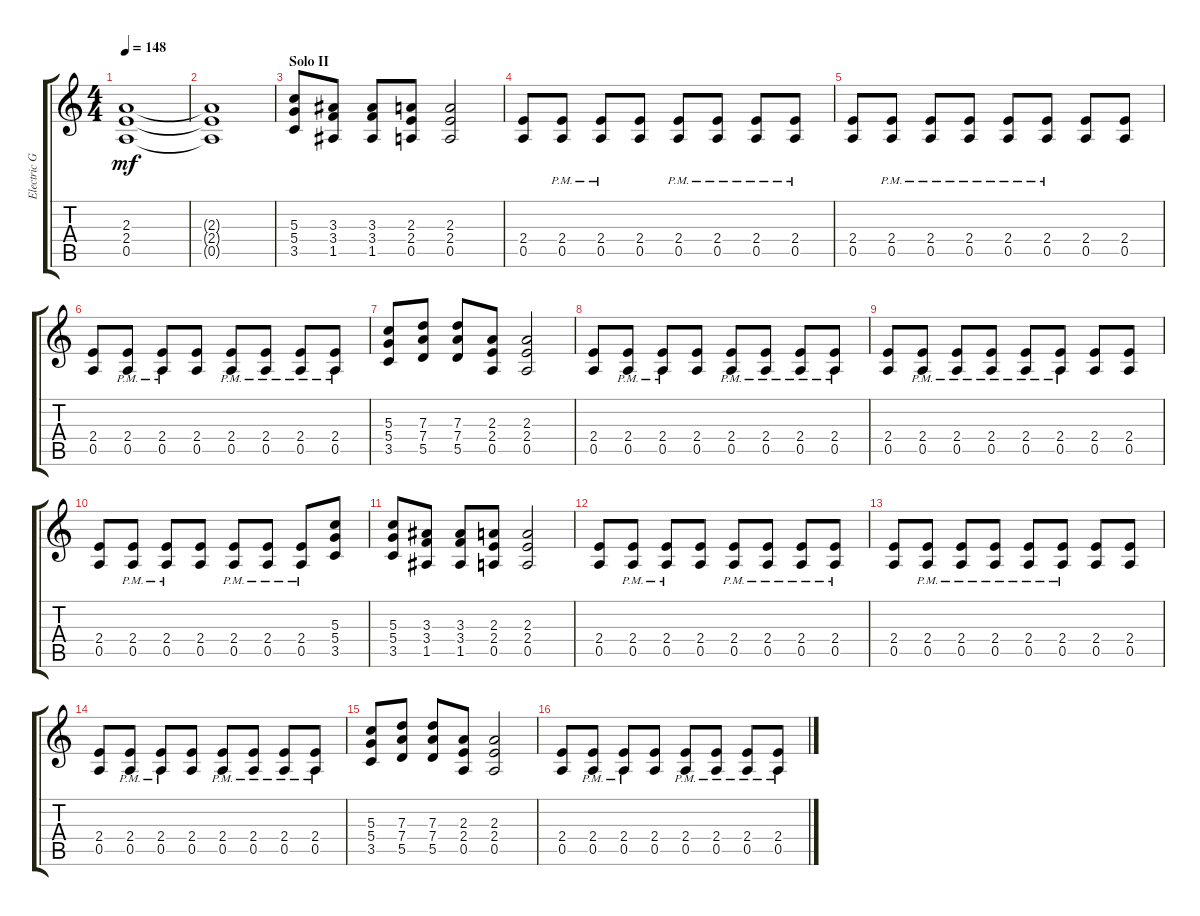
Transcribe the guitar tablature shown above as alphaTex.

\track ("Electric Guitar Rhythm (Drive)" "Electric G") {instrument distortionguitar}
\staff {score tabs}
\tuning (E4 B3 G3 D3 A2 E2) {hide}
\ts (4 4)
\tempo 148
\clef g2
\ks c
(2.3{t} 2.4{t} 0.5{t}).1{dy mf} |
(2.3{t} 2.4{t} 0.5{t}).1 |
\section ("" "Solo II")
(5.3 5.4 3.5).8 (3.3 3.4 1.5).8 (3.3 3.4 1.5).8 (2.3 2.4 0.5).8 (2.3 2.4 0.5).2 |
(2.4 0.5).8 (2.4{pm} 0.5{pm}).8 (2.4{pm} 0.5{pm}).8 (2.4 0.5).8 (2.4{pm} 0.5{pm}).8 (2.4{pm} 0.5{pm}).8 (2.4{pm} 0.5{pm}).8 (2.4{pm} 0.5{pm}).8 |
(2.4 0.5).8 (2.4{pm} 0.5{pm}).8 (2.4{pm} 0.5{pm}).8 (2.4{pm} 0.5{pm}).8 (2.4{pm} 0.5{pm}).8 (2.4{pm} 0.5{pm}).8 (2.4 0.5).8 (2.4 0.5).8 |
(2.4 0.5).8 (2.4{pm} 0.5{pm}).8 (2.4{pm} 0.5{pm}).8 (2.4 0.5).8 (2.4{pm} 0.5{pm}).8 (2.4{pm} 0.5{pm}).8 (2.4{pm} 0.5{pm}).8 (2.4{pm} 0.5{pm}).8 |
(5.3 5.4 3.5).8 (7.3 7.4 5.5).8 (7.3 7.4 5.5).8 (2.3 2.4 0.5).8 (2.3 2.4 0.5).2 |
(2.4 0.5).8 (2.4{pm} 0.5{pm}).8 (2.4{pm} 0.5{pm}).8 (2.4 0.5).8 (2.4{pm} 0.5{pm}).8 (2.4{pm} 0.5{pm}).8 (2.4{pm} 0.5{pm}).8 (2.4{pm} 0.5{pm}).8 |
(2.4 0.5).8 (2.4{pm} 0.5{pm}).8 (2.4{pm} 0.5{pm}).8 (2.4{pm} 0.5{pm}).8 (2.4{pm} 0.5{pm}).8 (2.4{pm} 0.5{pm}).8 (2.4 0.5).8 (2.4 0.5).8 |
(2.4 0.5).8 (2.4{pm} 0.5{pm}).8 (2.4{pm} 0.5{pm}).8 (2.4 0.5).8 (2.4{pm} 0.5{pm}).8 (2.4{pm} 0.5{pm}).8 (2.4{pm} 0.5{pm}).8 (5.3 5.4 3.5).8 |
(5.3 5.4 3.5).8 (3.3 3.4 1.5).8 (3.3 3.4 1.5).8 (2.3 2.4 0.5).8 (2.3 2.4 0.5).2 |
(2.4 0.5).8 (2.4{pm} 0.5{pm}).8 (2.4{pm} 0.5{pm}).8 (2.4 0.5).8 (2.4{pm} 0.5{pm}).8 (2.4{pm} 0.5{pm}).8 (2.4{pm} 0.5{pm}).8 (2.4{pm} 0.5{pm}).8 |
(2.4 0.5).8 (2.4{pm} 0.5{pm}).8 (2.4{pm} 0.5{pm}).8 (2.4{pm} 0.5{pm}).8 (2.4{pm} 0.5{pm}).8 (2.4{pm} 0.5{pm}).8 (2.4 0.5).8 (2.4 0.5).8 |
(2.4 0.5).8 (2.4{pm} 0.5{pm}).8 (2.4{pm} 0.5{pm}).8 (2.4 0.5).8 (2.4{pm} 0.5{pm}).8 (2.4{pm} 0.5{pm}).8 (2.4{pm} 0.5{pm}).8 (2.4{pm} 0.5{pm}).8 |
(5.3 5.4 3.5).8 (7.3 7.4 5.5).8 (7.3 7.4 5.5).8 (2.3 2.4 0.5).8 (2.3 2.4 0.5).2 |
(2.4 0.5).8 (2.4{pm} 0.5{pm}).8 (2.4{pm} 0.5{pm}).8 (2.4 0.5).8 (2.4{pm} 0.5{pm}).8 (2.4{pm} 0.5{pm}).8 (2.4{pm} 0.5{pm}).8 (2.4{pm} 0.5{pm}).8
